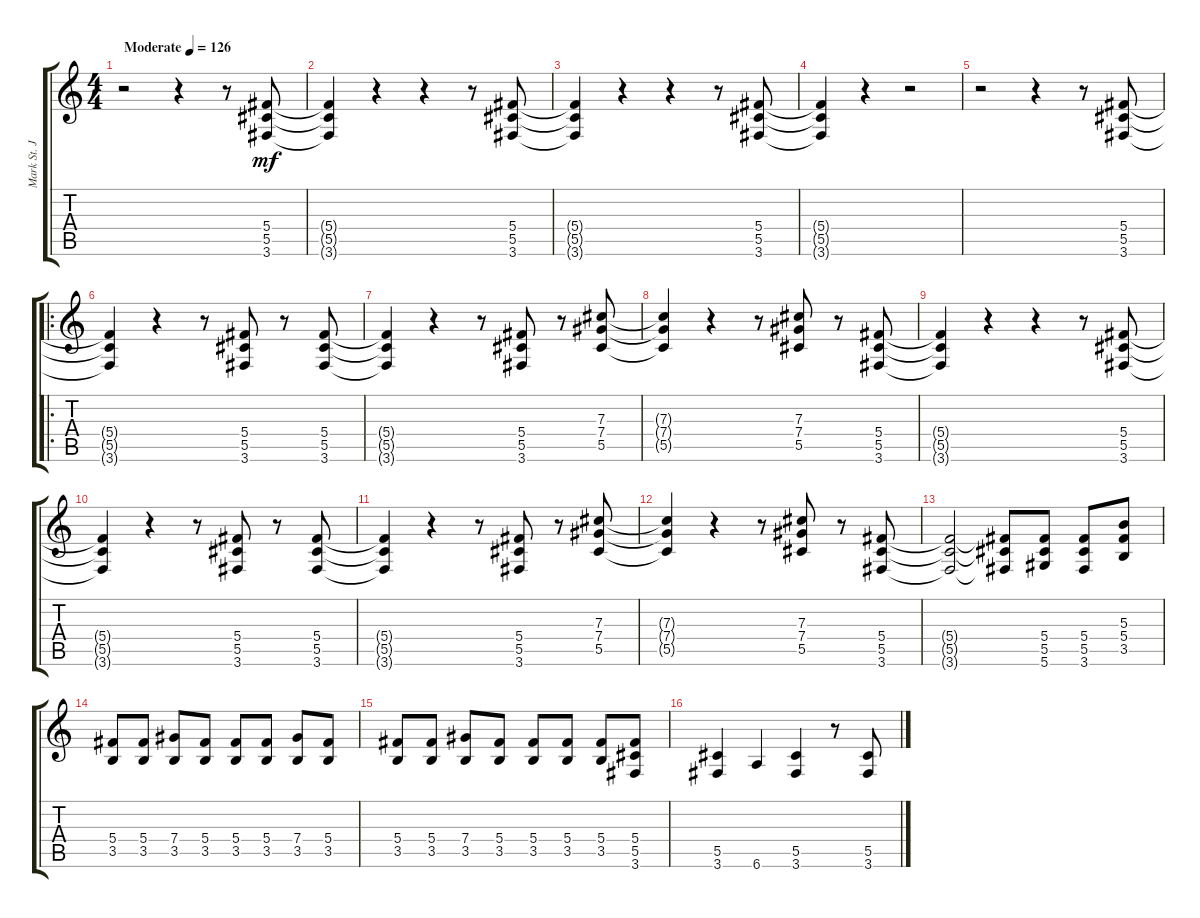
\track ("Mark St. John" "Mark St. J") {instrument distortionguitar}
\staff {score tabs}
\tuning (Eb4 Bb3 Gb3 Db3 Ab2 Eb2) {hide}
\ts (4 4)
\tempo (126 "Moderate")
\clef g2
\ks c
r.2{dy mf instrument distortionguitar} r.4 r.8 (5.4 5.5 3.6).8 |
\section ("" "")
(5.4{t} 5.5{t} 3.6{t}).4 r.4 r.4 r.8 (5.4 5.5 3.6).8 |
(5.4{t} 5.5{t} 3.6{t}).4 r.4 r.4 r.8 (5.4 5.5 3.6).8 |
(5.4{t} 5.5{t} 3.6{t}).4 r.4 r.2 |
r.2 r.4 r.8 (5.4 5.5 3.6).8 |
\ro
\section ("" "")
(5.4{t} 5.5{t} 3.6{t}).4 r.4 r.8 (5.4 5.5 3.6).8 r.8 (5.4 5.5 3.6).8 |
(5.4{t} 5.5{t} 3.6{t}).4 r.4 r.8 (5.4 5.5 3.6).8 r.8 (7.3 7.4 5.5).8 |
(7.3{t} 7.4{t} 5.5{t}).4 r.4 r.8 (7.3 7.4 5.5).8 r.8 (5.4 5.5 3.6).8 |
(5.4{t} 5.5{t} 3.6{t}).4 r.4 r.4 r.8 (5.4 5.5 3.6).8 |
(5.4{t} 5.5{t} 3.6{t}).4 r.4 r.8 (5.4 5.5 3.6).8 r.8 (5.4 5.5 3.6).8 |
(5.4{t} 5.5{t} 3.6{t}).4 r.4 r.8 (5.4 5.5 3.6).8 r.8 (7.3 7.4 5.5).8 |
(7.3{t} 7.4{t} 5.5{t}).4 r.4 r.8 (7.3 7.4 5.5).8 r.8 (5.4 5.5 3.6).8 |
(5.4{t} 5.5{t} 3.6{t}).2 (5.4{t} 5.5{t} 3.6{t}).8 (5.4 5.5 5.6).8 (5.4 5.5 3.6).8 (5.3 5.4 3.5).8 |
\section ("" "")
(5.4 3.5).8 (5.4 3.5).8 (7.4 3.5).8 (5.4 3.5).8 (5.4 3.5).8 (5.4 3.5).8 (7.4 3.5).8 (5.4 3.5).8 |
(5.4 3.5).8 (5.4 3.5).8 (7.4 3.5).8 (5.4 3.5).8 (5.4 3.5).8 (5.4 3.5).8 (5.4 3.5).8 (5.4 5.5 3.6).8 |
(5.5 3.6).4 6.6.4 (5.5 3.6).4 r.8 (5.5 3.6).8
